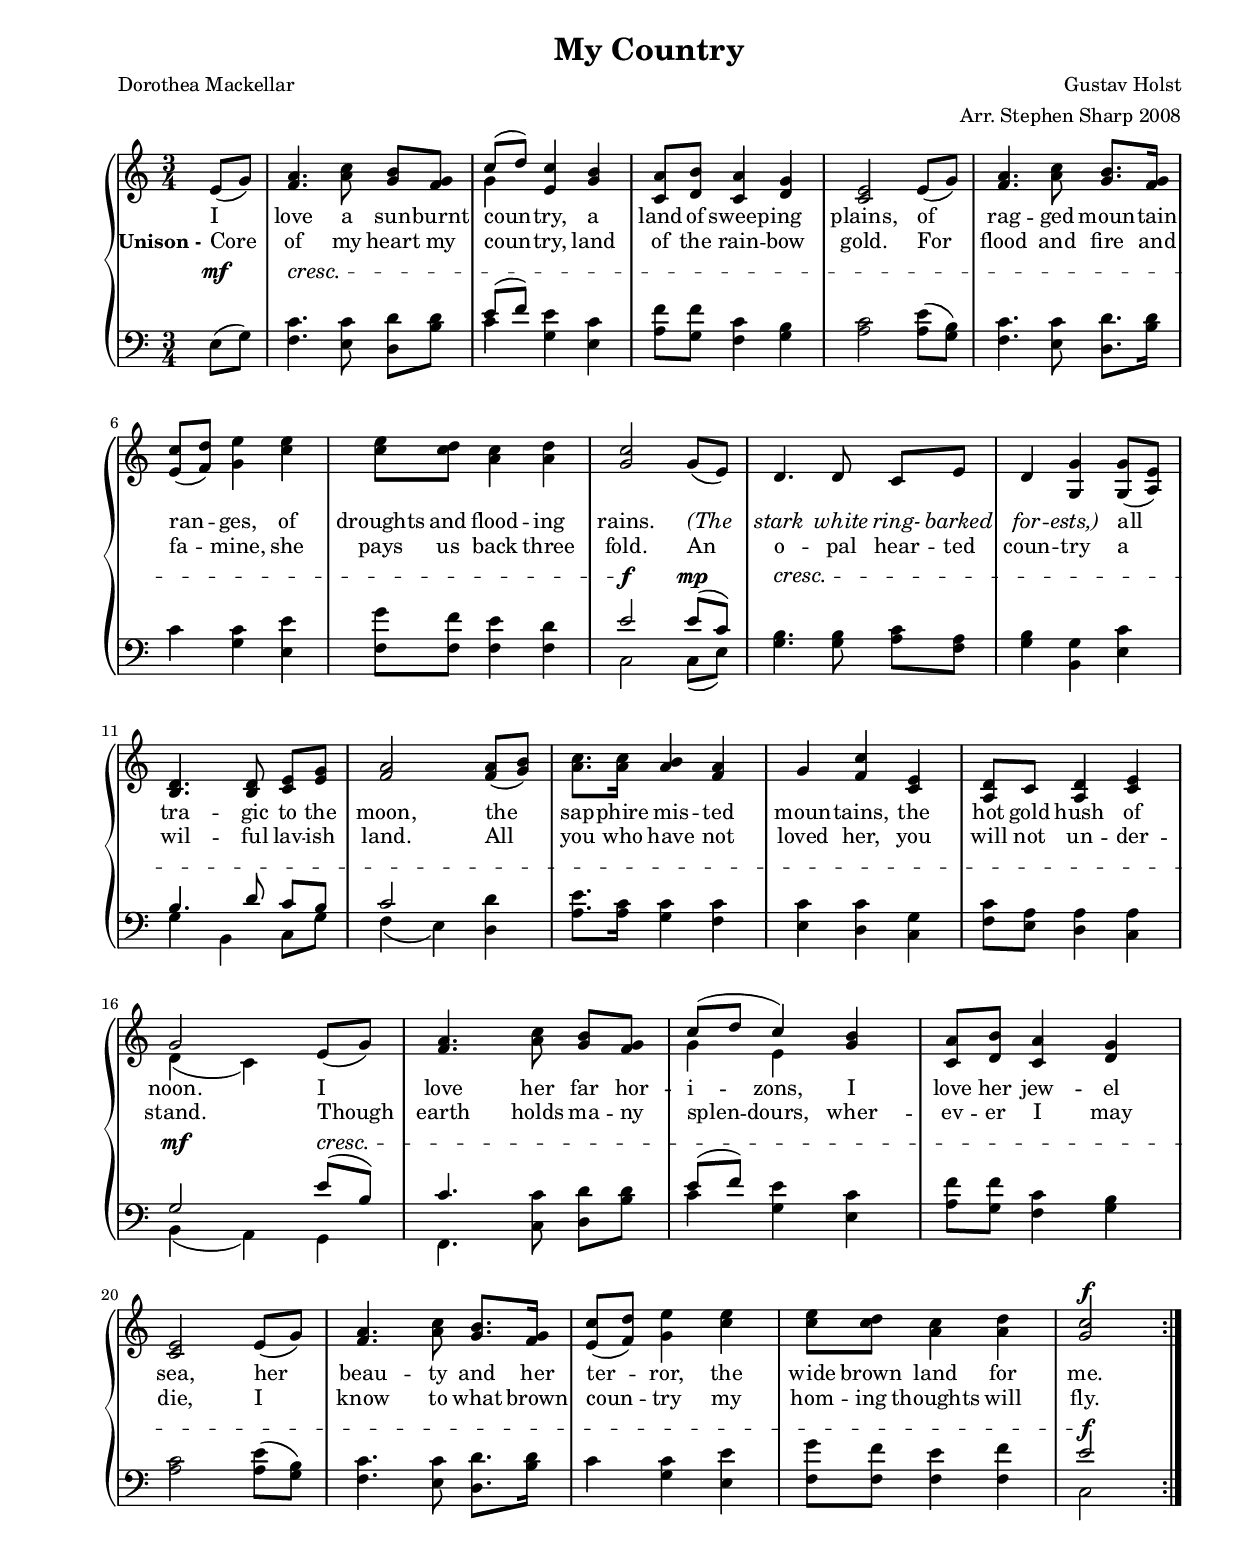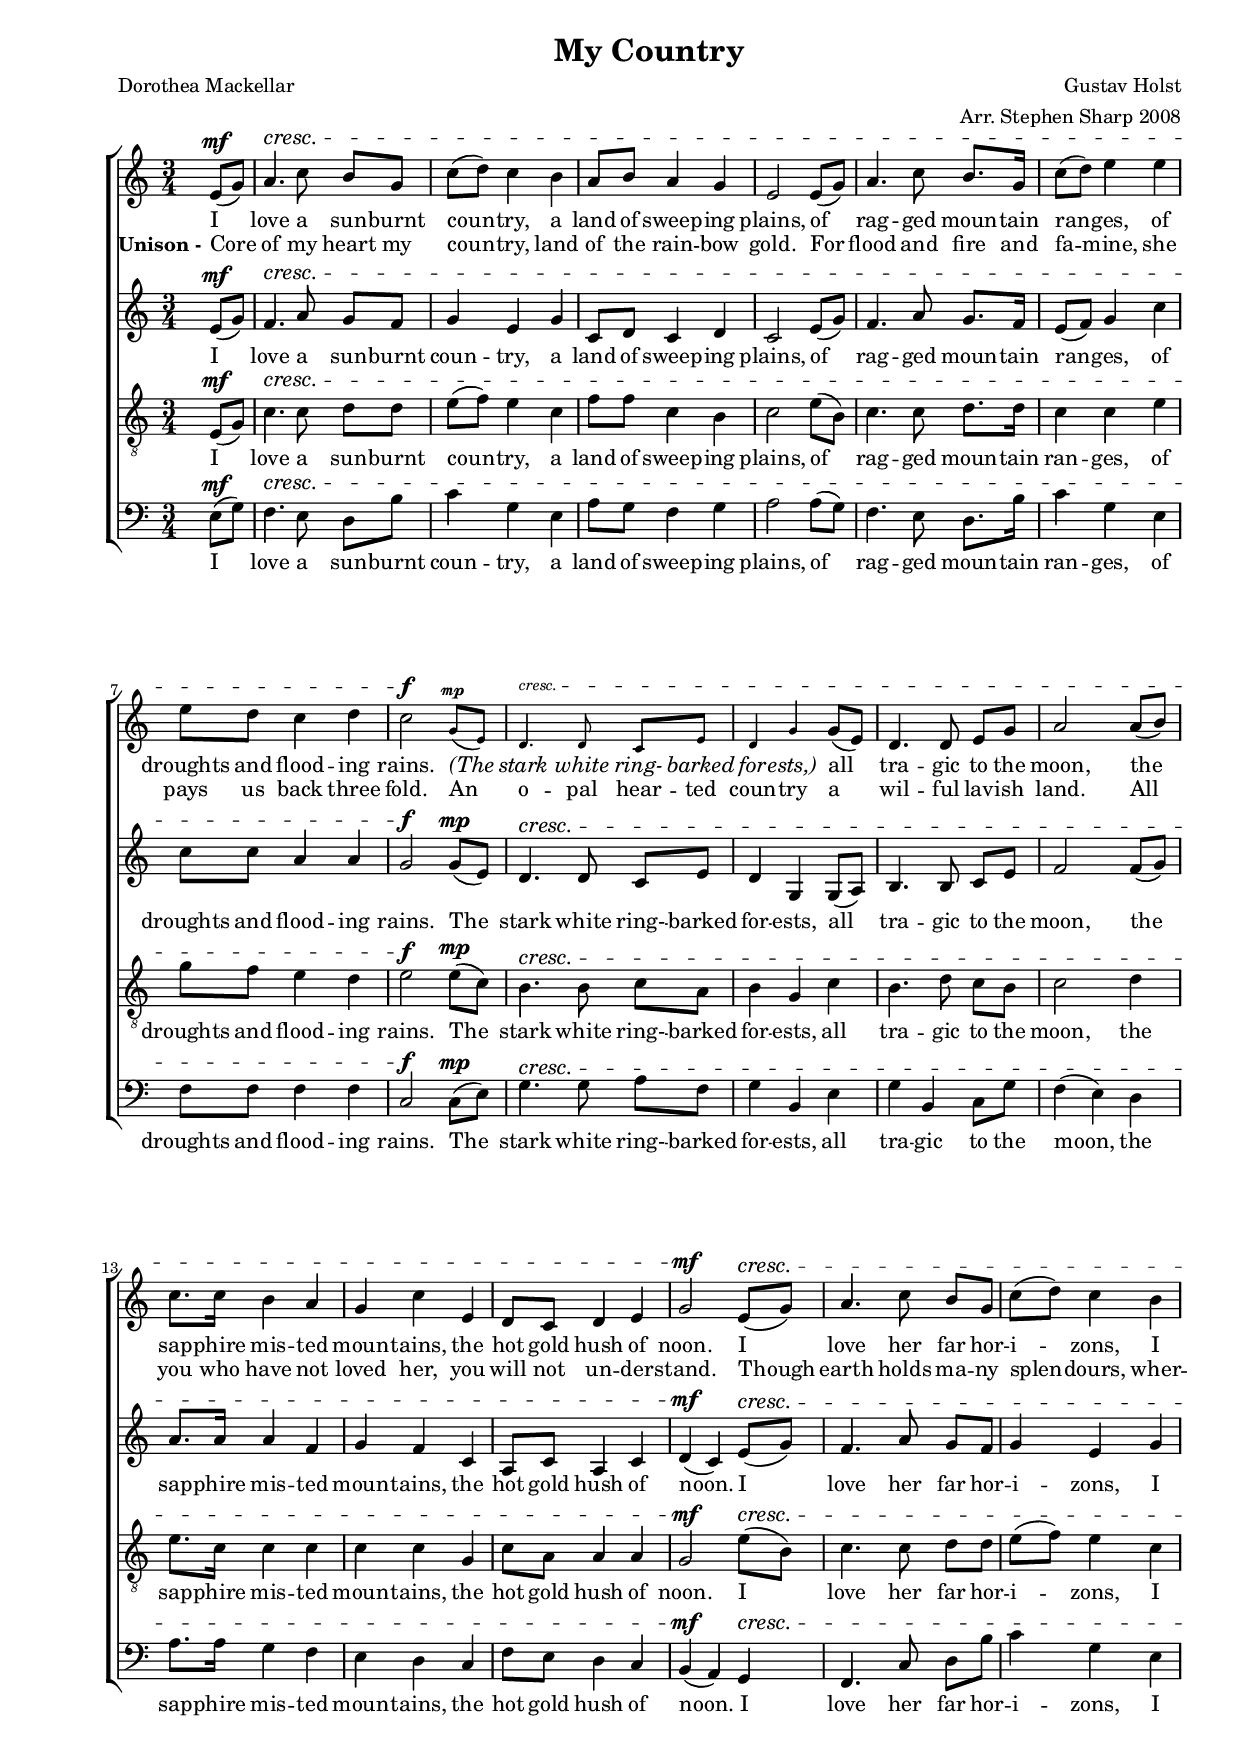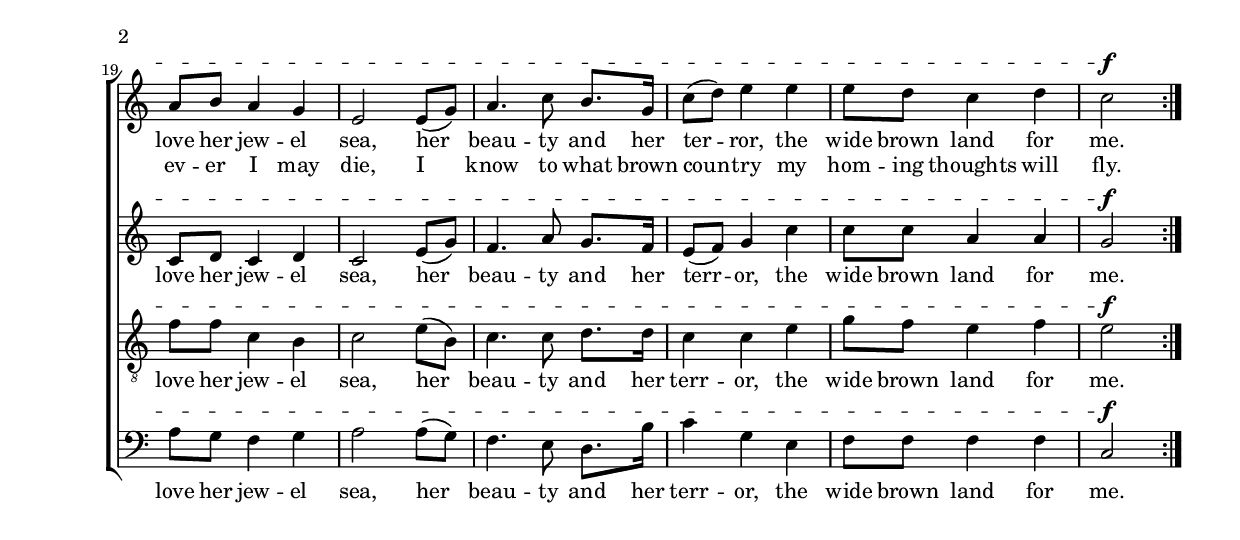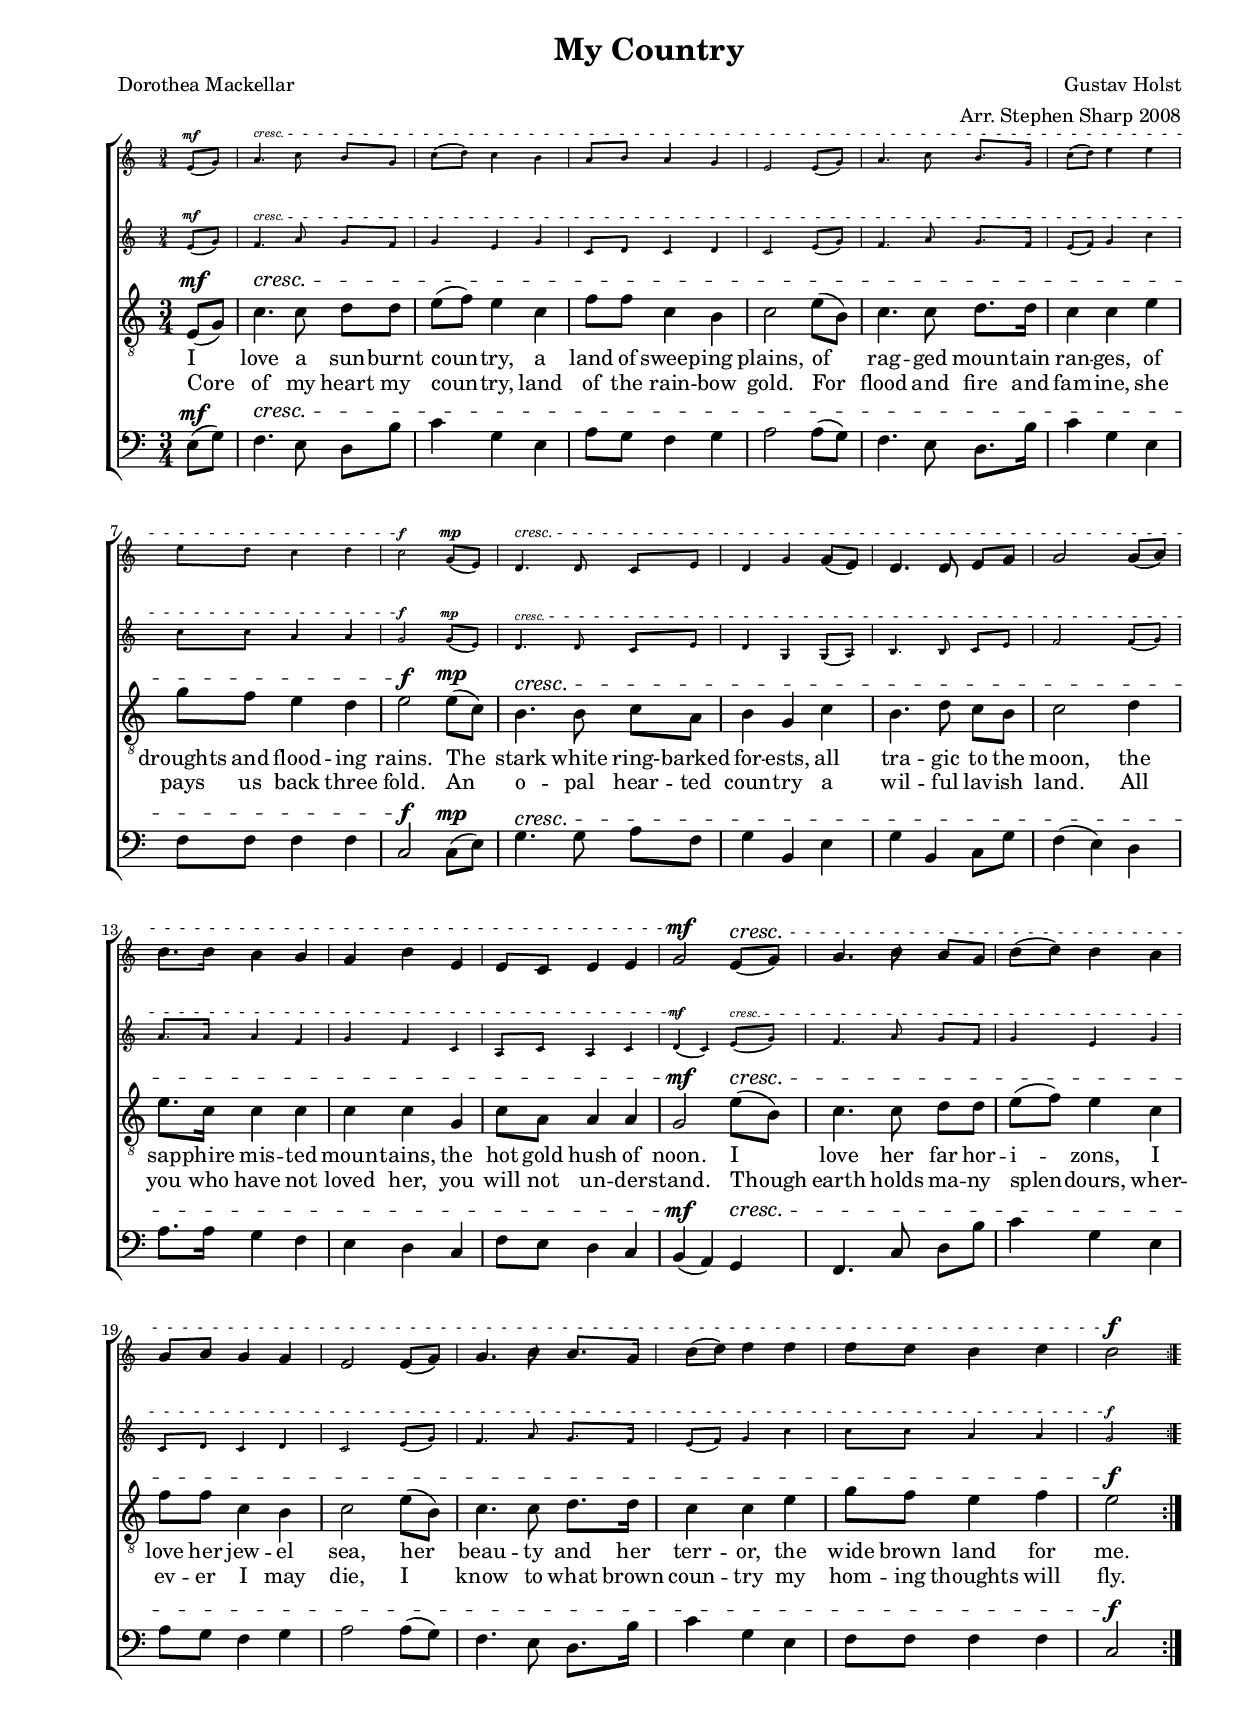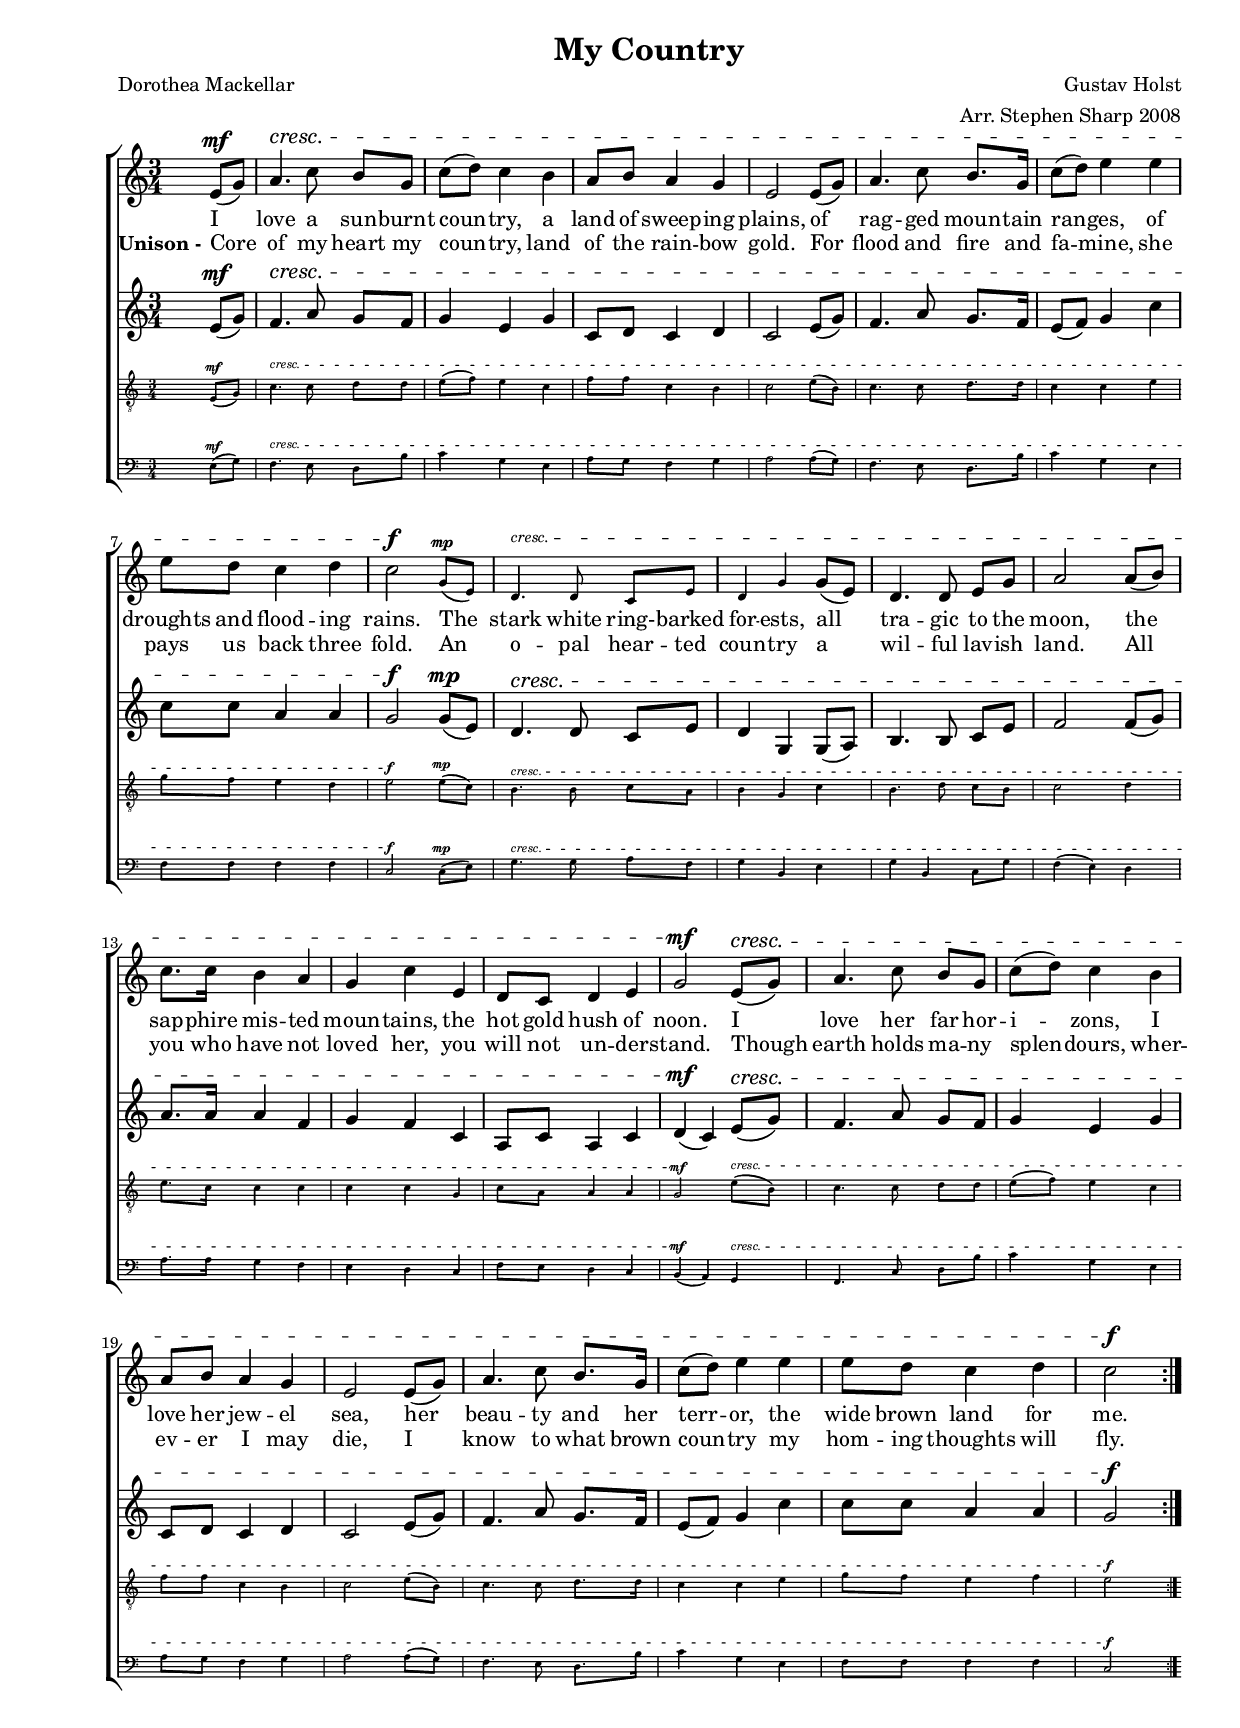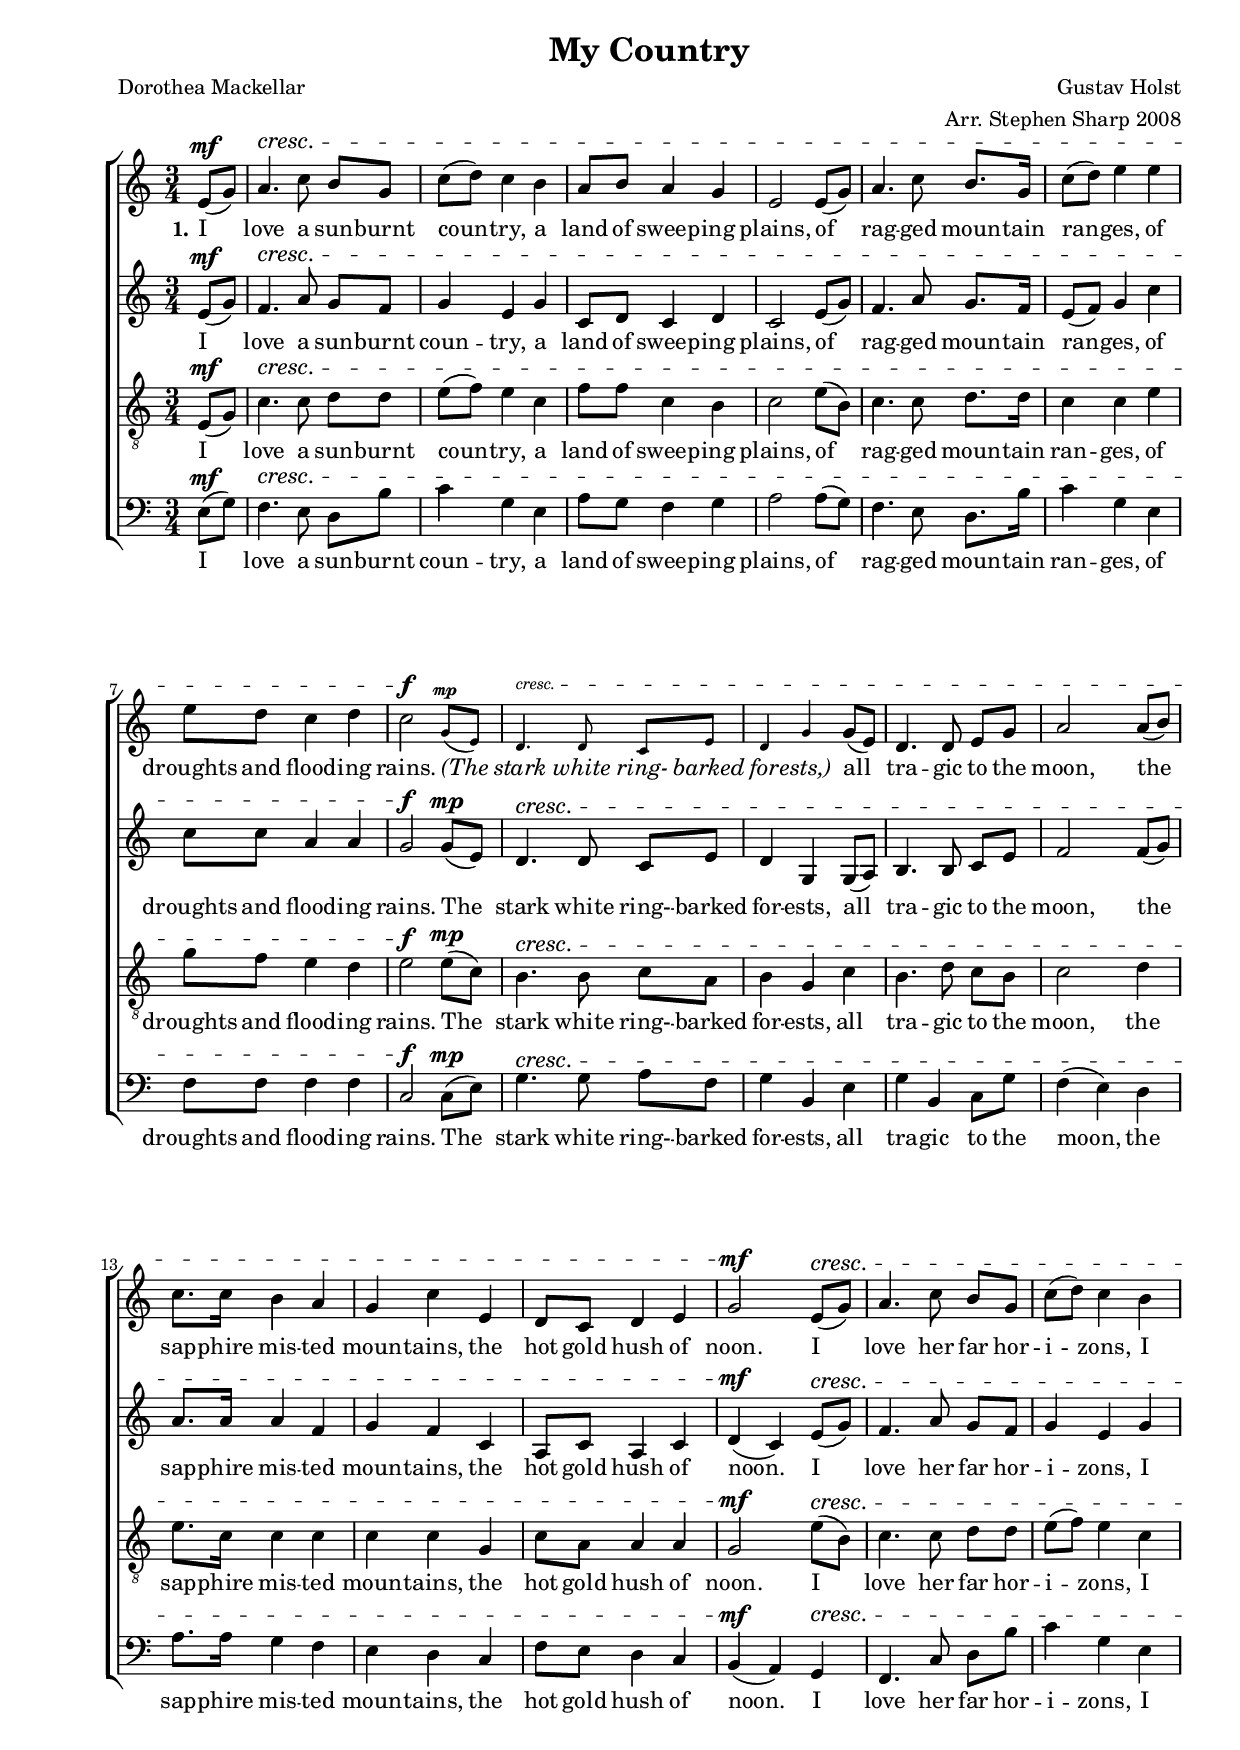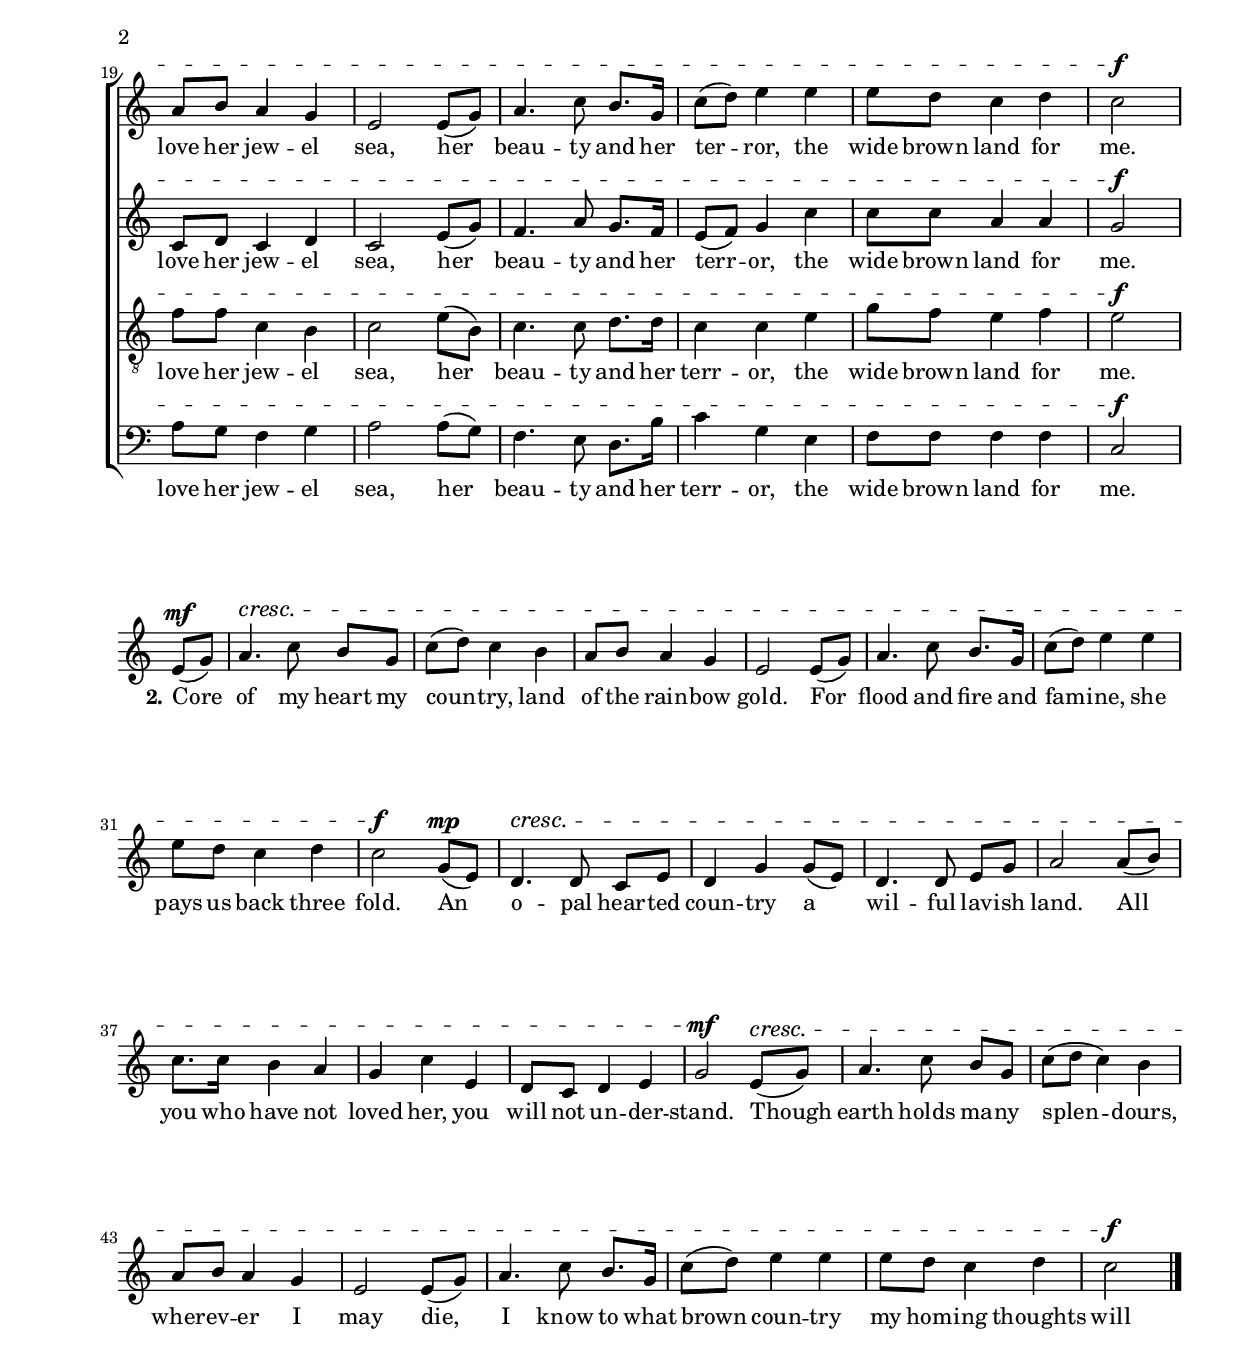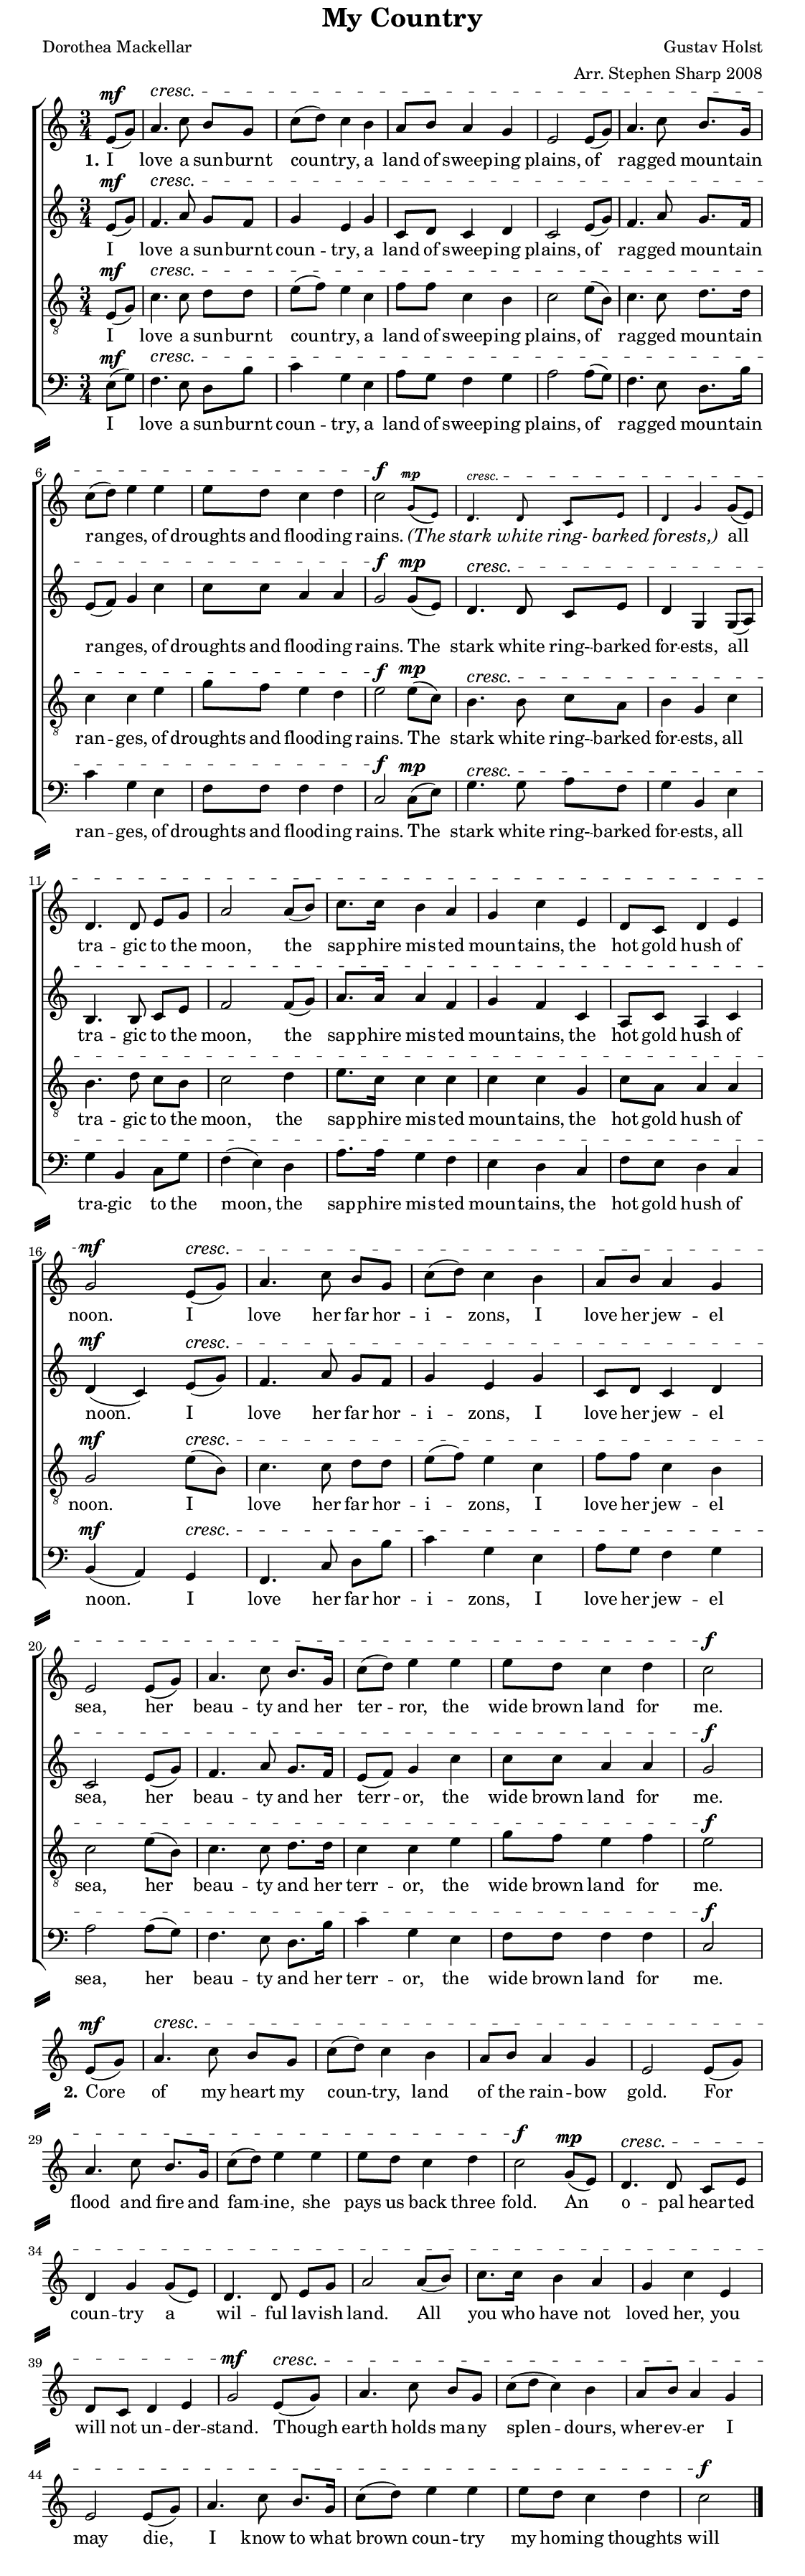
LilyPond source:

% Original from John Lemcke

\version "2.12.1"

\include "english.ly"

\header {
  title = "My Country"
  composer = "Gustav Holst"
  arranger = "Arr. Stephen Sharp 2008"
  poet = "Dorothea Mackellar"
  % Remove default LilyPond tagline
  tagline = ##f
}

\paper {
  ragged-last-bottom = ##t
  top-margin = 5\mm
  bottom-margin = 5\mm
  line-width = 180\mm
  left-margin = 20\mm
}

global = {
  \key c \major
  \time 3/4
  \partial 4
}

soprano = \relative c'' {
  \global
  e,8^\mf( g) |
  a4.^\cresc c8 b[g] | c(d) c4 b | a8 b a4 g | e2 e8( g) |
  a4. c8 b8.[g16] | c8(d) e4 e | e8 d c4 d | c2^\f \teeny g8^\mp( e) |
  d4.^\cresc d8 c[e] | d4 g \normalsize g8( e) |d4. d8 e[g] | a2 a8( b) |
  c8. c16 b4 a | g c e, |d8 c d4 e | g2^\mf e8^\cresc( g) |
  a4. c8 b[g] | c(d) c4 b | a8 b a4 g | e2 e8( g) |
  a4. c8 b8.[g16] | c8(d) e4 e | e8 d c4 d | c2^\f
}

melody = \relative c'' {
%  \global
  e,8^\mf( g) |
  a4.^\cresc c8 b[g] | c(d) c4 b | a8 b a4 g | e2 e8( g) |
  a4. c8 b8.[g16] | c8(d) e4 e | e8 d c4 d | c2^\f g8^\mp( e) |
  d4.^\cresc d8 c[e] | d4 g g8( e) |d4. d8 e[g] | a2 a8( b) |
  c8. c16 b4 a | g c e, |d8 c d4 e | g2^\mf e8^\cresc( g) |
  a4. c8 b[g] | c( d c4) b | a8 b a4 g | e2 e8( g) |
  a4. c8 b8.[g16] | c8(d) e4 e | e8 d c4 d | c2^\f \bar "|."
}

pianoRHone = \relative c'' {
  \global
  e,8 (g) |
  a4. c8 b[g] | c(d) c4 b | a8 b a4 g | e2 e8( g) |
  a4. c8 b8.[g16] | c8(d) e4 e | e8 d c4 d | c2 g8 (e) |
  d4. d8 c[e] | d4 g g8( e) |d4. d8 e[g] | a2 a8( b) |
  c8. c16 b4 a | g c e, |d8 c d4 e | g2 e8 (g) |
  a4. c8 b[g] | c( d c4) b | a8 b a4 g | e2 e8( g) |
  a4. c8 b8.[g16] | c8(d) e4 e | e8 d c4 d | c2^\f \bar "|."
}

alto = \relative c' {
  \global
  e8^\mf( g) |
  f4.^\cresc a8 g[f] | g4 e g | c,8 d c4 d | c2 e8( g) |
  f4. a8 g8.[f16] | e8(f) g4 c | c8 c a4 a | g2^\f g8^\mp (e) |
  d4.^\cresc d8 c[e] | d4 g, g8( a) | b4. b8 c[e] | f2 f8( g) |
  a8. a16 a4 f | g f c |a8 c a4 c | d4^\mf (c) e8^\cresc ( g) |
  f4. a8 g[f] | g4 e g | c,8 d c4 d | c2 e8( g) |
  f4. a8 g8.[f16] | e8(f) g4 c | c8 8 a4 a | g2^\f
}

pianoRHtwo = \relative c' {
  \global
  e8 (g) |
  f4. a8 g[f] | g4 e g | c,8 d c4 d | c2 e8( g) |
  f4. a8 g8.[f16] | e8(f) g4 c | c8 c a4 a | g2 g8 (e) |
  d4. d8 c[e] | d4 g, g8( a) | b4. b8 c[e] | f2 f8( g) |
  a8. a16 a4 f | g f c |a8 c a4 c | d4 (c) e8 ( g) |
  f4. a8 g[f] | g4 e g | c,8 d c4 d | c2 e8( g) |
  f4. a8 g8.[f16] | e8(f) g4 c | c8 8 a4 a | g2
}

dynamicsPiano = {
  s4\mf | s2.\cresc | s2.*6 | s2\f s4\mp | s2.\cresc | s2.*6 |
  s2\mf s4\cresc | s2.*7 | s2\f
}

tenor = \relative c {
  \global
  e8^\mf ( g) | c4.^\cresc c8 d[d] | e(f) e4 c | f8 f c4 b | c2 e8( b) |
  c4. c8 d8.[d16] | c4 c e | g8 f e4 d | e2^\f e8^\mp (c) |
  b4.^\cresc b8 c[a] | b4 g c | b4. d8 c[b] | c2 d4 |
  e8. c16 c4 c | c c g | c8 a a4 a | g2^\mf e'8^\cresc (b)
  c4. c8 d[d] | e(f) e4 c | f8 f c4 b | c2 e8( b) |
  c4. c8 d8.[d16] | c4 c e | g8 f e4 f | e2^\f
}

pianoLHone = \relative c {
  \global
  e8 (g) | c4. c8 d[d] | e(f) e4 c | f8 f c4 b | c2 e8( b) |
  c4. c8 d8.[d16] | c4 c e | g8 f e4 d | e2 e8 (c) |
  b4. b8 c[a] | b4 g c | b4. d8 c[b] | c2 d4 |
  e8. c16 c4 c | c c g | c8 a a4 a | g2 e'8 (b)
  c4. c8 d[d] | e(f) e4 c | f8 f c4 b | c2 e8( b) |
  c4. c8 d8.[d16] | c4 c e | g8 f e4 f | e2
}

bass = \relative c {
  \global
  e8^\mf( g) |
  f4.^\cresc e8 d[b'] | c4 g e | a8 g f4 g | a2 a8 (g) |
  f4. e8 d8.[b'16] | c4 g e | f8 f f4 f | c2^\f c8^\mp (e) |
  g4.^\cresc g8 a[f] | g4 b, e | g b, c8 g' | f4( e) d |
  a'8. a16 g4 f | e d c | f8 e d4 c | b^\mf (a) g^\cresc |
  f4. c'8 d[b'] | c4 g e | a8 g f4 g | a2 a8 (g) |
  f4. e8 d8.[b'16] | c4 g e | f8 f f4 f | c2^\f
}

pianoLHtwo = \relative c {
  e8 (g) |
  f4. e8 d[b'] | c4 g e | a8 g f4 g | a2 a8 (g) |
  f4. e8 d8.[b'16] | c4 g e | f8 f f4 f | c2 c8 (e) |
  g4. g8 a[f] | g4 b, e | g b, c8 g' | f4( e) d |
  a'8. a16 g4 f | e d c | f8 e d4 c | b (a) g |
  f4. c'8 d[b'] | c4 g e | a8 g f4 g | a2 a8 (g) |
  f4. e8 d8.[b'16] | c4 g e | f8 f f4 f | c2
}

sopranoVerseOne = \lyricmode {
  I love a sun -- burnt coun -- try,
  a land of sweep -- ing plains,
  of rag -- ged moun -- tain ran -- ges,
  of droughts and flood -- ing rains.
  \markup {\italic (The }
    \markup {\italic stark }
    \markup {\italic white }
    \markup {\italic ring-}
    \markup {\italic barked }
    \markup {\italic for } --
    \markup {\italic ests,) }
  all tra -- gic to the moon,
  the sap -- phire mis -- ted moun -- tains,
  the hot gold hush of noon.
  I love her far hor -- i -- zons,
  I love her jew -- el sea,
  her beau -- ty and her ter -- ror,
  the wide brown land for me.
}

sopVerseTwo = \lyricmode {
  \set stanza = "Unison -"
  Core of my heart my coun -- try,
  land of the rain -- bow gold.
  For flood and fire and fa -- mine,
  she pays us back three fold.
  An o -- pal hear -- ted coun -- try
  a wil -- ful lav -- ish land.
  All you who have not loved her,
  you will not un -- der -- stand.
  Though earth holds ma -- ny splen -- dours,
  wher -- ev -- er I may die,
  I know to what brown coun -- try
  my hom -- ing thoughts will fly.
}

VerseOne = \lyricmode {
  I love a sun -- burnt coun -- try,
  a land of sweep -- ing plains,
  of rag -- ged moun -- tain ran -- ges,
  of droughts and flood -- ing rains.
  The stark white ring- -- barked for -- ests,
  all tra -- gic to the moon,
  the sap -- phire mis -- ted moun -- tains,
  the hot gold hush of noon.
  I love her far hor -- i -- zons,
  I love her jew -- el sea,
  her beau -- ty and her terr -- or,
  the wide brown land for me.
}

VerseTwo = \lyricmode {
  Core of my heart my coun -- try,
  land of the rain -- bow gold.
  For flood and fire and fam -- ine,
  she pays us back three fold.
  An o -- pal hear -- ted coun -- try
  a wil -- ful lav -- ish land.
  All you who have not loved her,
  you will not un -- der -- stand.
  Though earth holds ma -- ny splen -- dours,
  wher -- ev -- er I may die,
  I know to what brown coun -- try
  my hom -- ing thoughts will fly.

}

wordsMidi = \lyricmode {
  "I " "love " "a " sun "burnt " coun "try, "
  "\na " "land " "of " sweep "ing " "plains, "
  "\nof " rag "ged " moun "tain " ran "ges, "
  "\nof " "droughts " "and " flood "ing " "rains. "
  "\nThe " "stark " "white " ring- "barked " for "ests, "
  "\nall " tra "gic " "to " "the " "moon, "
  "\nthe " sap "phire " mis "ted " moun "tains, "
  "\nthe " "hot " "gold " "hush " "of " "noon. "
  "\nI " "love " "her " "far " hor i "zons, "
  "\nI " "love " "her " jew "el " "sea, "
  "\nher " beau "ty " "and " "her " terr "or, "
  "\nthe " "wide " "brown " "land " "for " "me.\n"

  "\nCore " "of " "my " "heart " "my " coun "try, "
  "\nland " "of " "the " rain "bow " "gold. "
  "\nFor " "flood " "and " "fire " "and " fam "ine, "
  "\nshe " "pays " "us " "back " "three " "fold. "
  "\nAn " o "pal " hear "ted " coun "try "
  "\na " wil "ful " lav "ish " "land. "
  "\nAll " "you " "who " "have " "not " "loved " "her, "
  "\nyou " "will " "not " un der "stand. "
  "\nThough " "earth " "holds " ma "ny " "splendours, "
  "\nwher" ev "er " "I " "may " "die, "
  "\nI " "know " "to " "what " "brown " coun "try "
  "\nmy " hom "ing " "thoughts " "will " "fly. "

}

bassVerseOne = \lyricmode {
  \set stanza = "1."
  % Lyrics follow here.

}

bassVerseTwo = \lyricmode {
  \set stanza = "2."
  % Lyrics follow here.

}

#(set-global-staff-size 17)

\book {
  \bookOutputSuffix "repeat"
  \score {
    \new ChoirStaff <<
      \new Staff
      <<
        \new Voice { \soprano \bar ":|." }
        \addlyrics { \sopranoVerseOne }
        \addlyrics { \sopVerseTwo }
      >>
      \new Staff 
      <<
        \new Voice \alto
        \addlyrics { \VerseOne }
      >>
      \new Staff
      <<
        \new Voice { \clef "treble_8" \tenor }
        \addlyrics { \VerseOne }
      >>
      \new Staff
      <<
        \new Voice { \clef bass \bass }
        \addlyrics { \VerseOne }
      >>
    >>
    \layout { indent = 0 }
  }
}

\book {
  \bookOutputSuffix "repeat-women"
  \score {
    \new ChoirStaff <<
      \new Staff
      <<
        \new Voice { \soprano \bar ":|." }
%        \addlyrics { \sopranoVerseOne }
        \addlyrics { \VerseOne }
        \addlyrics { \sopVerseTwo }
      >>
      \new Staff 
      <<
        \new Voice \alto
%        \addlyrics { \VerseOne }
      >>
      \new Staff
      <<
        \magnifyStaff #4/7
        \new Voice { \clef "treble_8" \tenor }
%        \addlyrics { \VerseOne }
      >>
      \new Staff
      <<
        \magnifyStaff #4/7
        \new Voice { \clef bass \bass }
%        \addlyrics { \VerseOne }
      >>
    >>
    \layout { indent = 0 }
  }
}

\book {
  \bookOutputSuffix "repeat-men"
  \score {
    \new ChoirStaff <<
      \new Staff
      <<
        \magnifyStaff #4/7
        \new Voice { \soprano \bar ":|." }
%        \addlyrics { \sopranoVerseOne }
%        \addlyrics { \sopVerseTwo }
      >>
      \new Staff 
      <<
        \magnifyStaff #4/7
        \new Voice \alto
%        \addlyrics { \VerseOne }
      >>
      \new Staff
      <<
        \new Voice { \clef "treble_8" \tenor }
        \addlyrics { \VerseOne }
        \addlyrics { \VerseTwo }
      >>
      \new Staff
      <<
        \new Voice { \clef bass \bass }
%        \addlyrics { \VerseOne }
      >>
    >>
    \layout { indent = 0 }
  }
}

#(set-global-staff-size 17)

\book {
  \bookOutputSuffix "piano"
  \score {
    \new PianoStaff <<
      \new Staff \with {
        midiInstrument = "acoustic grand piano"
        printPartCombineTexts = ##f
      }
      <<
        \new Voice \partCombine \pianoRHone \pianoRHtwo
        \new NullVoice { \soprano \bar ":|." }
        \addlyrics { \sopranoVerseOne }
        \addlyrics { \sopVerseTwo }
      >>
      \new Dynamics \dynamicsPiano
      \new Staff \with {
        midiInstrument = "acoustic grand piano"
        printPartCombineTexts = ##f
      }
      <<
        \clef bass
        \new Voice \partCombine \pianoLHone \pianoLHtwo
      >>
    >>
    \layout { indent = 0 }
  }
}

#(set-global-staff-size 18)

\book {
  \bookOutputSuffix "single"
  \score {
    \new ChoirStaff <<
      \new Staff
      <<
        \new Voice { \soprano \bar "|" \break \melody \bar "|." }
        \addlyrics { \set stanza = "1." \sopranoVerseOne \set stanza = "2." \VerseTwo}
      >>
      \new Staff
      <<
        \new Voice \alto
        \addlyrics { \VerseOne }
      >>
      \new Staff
      <<
        \new Voice { \clef "treble_8" \tenor }
        \addlyrics { \VerseOne }
      >>
      \new Staff
      <<
        \new Voice { \clef bass \bass }
        \addlyrics { \VerseOne }
      >>
    >>
    \layout { indent = 0 }
  }
}

#(set-global-staff-size 20)

\book {
  \bookOutputSuffix "singlepage"
  \paper {
    top-margin = 0
    left-margin = 7
    right-margin = 1
    paper-width = 190\mm
    page-breaking = #ly:one-page-breaking
    system-system-spacing.basic-distance = #15
    system-separator-markup = \slashSeparator
  }
  \score {
    \new ChoirStaff <<
      \new Staff
      <<
        \new Voice { \soprano \bar "|" \break \melody \bar "|." }
        \addlyrics { \set stanza = "1." \sopranoVerseOne \set stanza = "2." \VerseTwo}
      >>
      \new Staff
      <<
        \new Voice \alto
        \addlyrics { \VerseOne }
      >>
      \new Staff
      <<
        \new Voice { \clef "treble_8" \tenor }
        \addlyrics { \VerseOne }
      >>
      \new Staff
      <<
        \new Voice { \clef bass \bass }
        \addlyrics { \VerseOne }
      >>
    >>
    \layout { indent = 0 }
  }
}

\book {
  \bookOutputSuffix "midi"
  \score {
    \new ChoirStaff <<
      \new Staff = soprano \with {
        midiInstrument = "flute"
      }
      \new Voice { \soprano \bar "|" \break \melody \bar "|." }
      \addlyrics \wordsMidi
      \new Staff = alto \with {
        midiInstrument = "oboe"
      }
      \new Voice \alto
      \new Staff = tenor \with {
        midiInstrument = "clarinet"
      }
      \new Voice { \clef "treble_8" \tenor }
      \new Staff = bass \with {
        midiInstrument = "fretless bass"
      }
      \new Voice { \clef bass \bass }
    >>
    \midi {
      \context {
        \Score
        tempoWholesPerMinute = #(ly:make-moment 76 4)
      }
    }
  }
}
